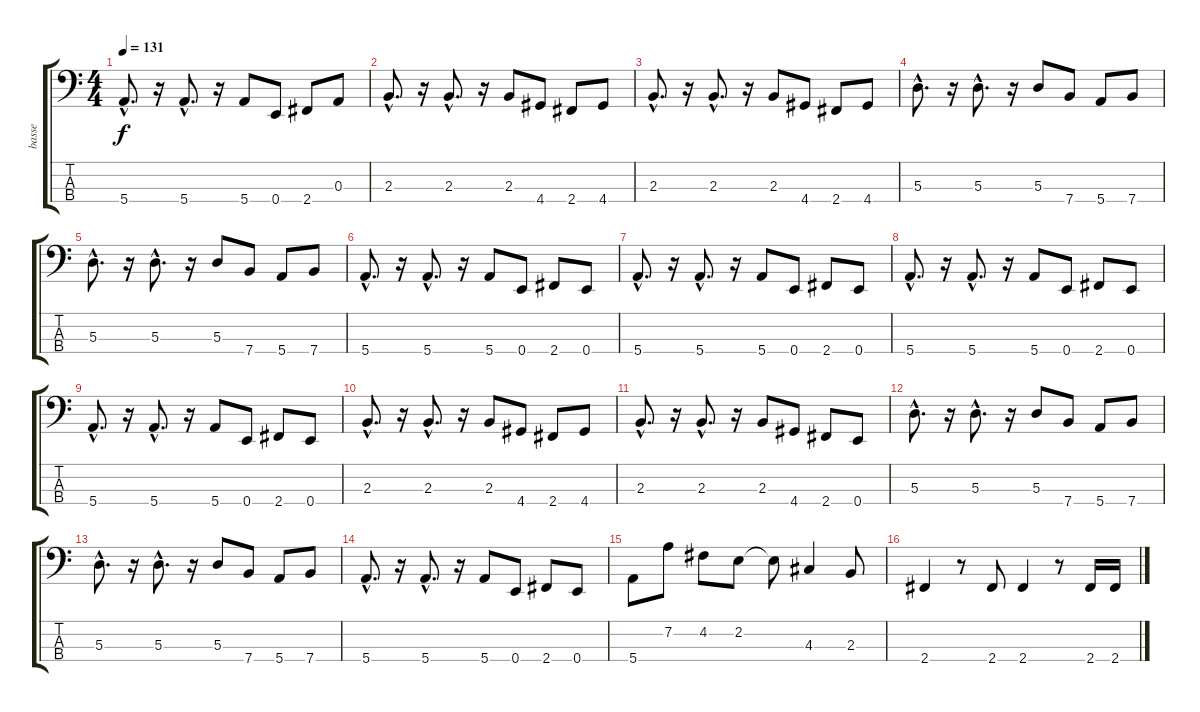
\track ("basse" "basse") {instrument synthbass2}
\staff {score tabs}
\tuning (G2 D2 A1 E1) {hide}
\ts (4 4)
\tempo 131
\clef f4
\ks c
5.4{hac}.8{d dy f} r.16 5.4{hac}.8{d} r.16 5.4.8 0.4.8 2.4.8 0.3.8 |
2.3{hac}.8{d} r.16 2.3{hac}.8{d} r.16 2.3.8 4.4.8 2.4.8 4.4.8 |
2.3{hac}.8{d} r.16 2.3{hac}.8{d} r.16 2.3.8 4.4.8 2.4.8 4.4.8 |
5.3{hac}.8{d} r.16 5.3{hac}.8{d} r.16 5.3.8 7.4.8 5.4.8 7.4.8 |
5.3{hac}.8{d} r.16 5.3{hac}.8{d} r.16 5.3.8 7.4.8 5.4.8 7.4.8 |
5.4{hac}.8{d} r.16 5.4{hac}.8{d} r.16 5.4.8 0.4.8 2.4.8 0.4.8 |
5.4{hac}.8{d} r.16 5.4{hac}.8{d} r.16 5.4.8 0.4.8 2.4.8 0.4.8 |
5.4{hac}.8{d} r.16 5.4{hac}.8{d} r.16 5.4.8 0.4.8 2.4.8 0.4.8 |
5.4{hac}.8{d} r.16 5.4{hac}.8{d} r.16 5.4.8 0.4.8 2.4.8 0.4.8 |
2.3{hac}.8{d} r.16 2.3{hac}.8{d} r.16 2.3.8 4.4.8 2.4.8 4.4.8 |
2.3{hac}.8{d} r.16 2.3{hac}.8{d} r.16 2.3.8 4.4.8 2.4.8 0.4.8 |
5.3{hac}.8{d} r.16 5.3{hac}.8{d} r.16 5.3.8 7.4.8 5.4.8 7.4.8 |
5.3{hac}.8{d} r.16 5.3{hac}.8{d} r.16 5.3.8 7.4.8 5.4.8 7.4.8 |
5.4{hac}.8{d} r.16 5.4{hac}.8{d} r.16 5.4.8 0.4.8 2.4.8 0.4.8 |
5.4.8 7.2.8 4.2.8 2.2.8 2.2{t}.8 4.3.4 2.3.8 |
2.4.4 r.8 2.4.8 2.4.4 r.8 2.4.16 2.4.16
